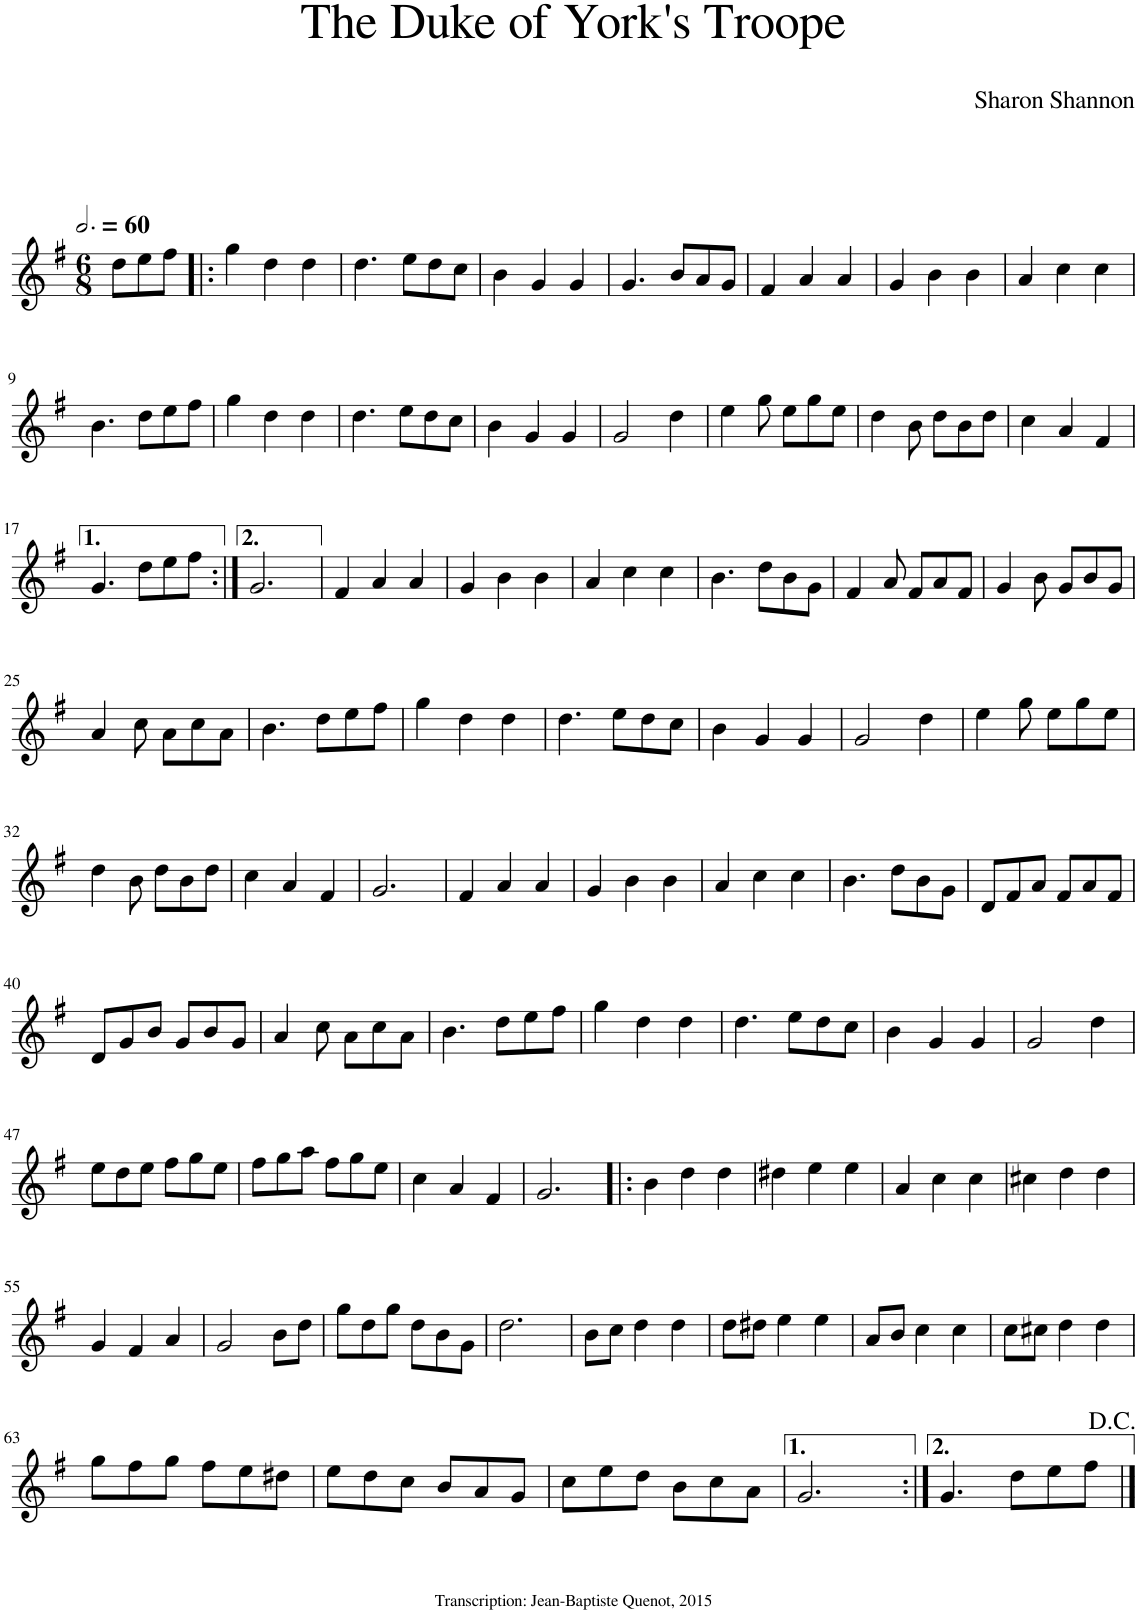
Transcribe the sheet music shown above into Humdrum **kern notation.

**kern
*part1
*staff1
*I"Violon
*I'Vln.
*clefG2
*k[f#]
*M6/8
*MM180
=1
8dd\L
8ee\
8ff#\J
=2!|:
4gg\
4dd\
4dd\
=3
4.dd\
8ee\L
8dd\
8cc\J
=4
4b\
4g/
4g/
=5
4.g/
8b/L
8a/
8g/J
=6
4f#/
4a/
4a/
=7
4g/
4b\
4b\
=8
4a/
4cc\
4cc\
!!LO:LB:g=z
=9
4.b\
8dd\L
8ee\
8ff#\J
=10
4gg\
4dd\
4dd\
=11
4.dd\
8ee\L
8dd\
8cc\J
=12
4b\
4g/
4g/
=13
2g/
4dd\
=14
4ee\
8gg\
8ee\L
8gg\
8ee\J
=15
4dd\
8b\
8dd\L
8b\
8dd\J
=16
4cc\
4a/
4f#/
!!LO:LB:g=z
=17
4.g/
8dd\L
8ee\
8ff#\J
=18:|!
2.g/
=19
4f#/
4a/
4a/
=20
4g/
4b\
4b\
=21
4a/
4cc\
4cc\
=22
4.b\
8dd\L
8b\
8g\J
=23
4f#/
8a/
8f#/L
8a/
8f#/J
=24
4g/
8b\
8g/L
8b/
8g/J
!!LO:LB:g=z
=25
4a/
8cc\
8a\L
8cc\
8a\J
=26
4.b\
8dd\L
8ee\
8ff#\J
=27
4gg\
4dd\
4dd\
=28
4.dd\
8ee\L
8dd\
8cc\J
=29
4b\
4g/
4g/
=30
2g/
4dd\
=31
4ee\
8gg\
8ee\L
8gg\
8ee\J
!!LO:LB:g=z
=32
4dd\
8b\
8dd\L
8b\
8dd\J
=33
4cc\
4a/
4f#/
=34
2.g/
=35
4f#/
4a/
4a/
=36
4g/
4b\
4b\
=37
4a/
4cc\
4cc\
=38
4.b\
8dd\L
8b\
8g\J
=39
8d/L
8f#/
8a/J
8f#/L
8a/
8f#/J
!!LO:LB:g=z
=40
8d/L
8g/
8b/J
8g/L
8b/
8g/J
=41
4a/
8cc\
8a\L
8cc\
8a\J
=42
4.b\
8dd\L
8ee\
8ff#\J
=43
4gg\
4dd\
4dd\
=44
4.dd\
8ee\L
8dd\
8cc\J
=45
4b\
4g/
4g/
=46
2g/
4dd\
!!LO:LB:g=z
=47
8ee\L
8dd\
8ee\J
8ff#\L
8gg\
8ee\J
=48
8ff#\L
8gg\
8aa\J
8ff#\L
8gg\
8ee\J
=49
4cc\
4a/
4f#/
=50
2.g/
=51!|:
4b\
4dd\
4dd\
=52
4dd#X\
4ee\
4ee\
=53
4a/
4cc\
4cc\
=54
4cc#X\
4dd\
4dd\
!!LO:LB:g=z
=55
4g/
4f#/
4a/
=56
2g/
8b\L
8dd\J
=57
8gg\L
8dd\
8gg\J
8dd\L
8b\
8g\J
=58
2.dd\
=59
8b\L
8cc\J
4dd\
4dd\
=60
8dd\L
8dd#X\J
4ee\
4ee\
=61
8a/L
8b/J
4cc\
4cc\
=62
8cc\L
8cc#X\J
4dd\
4dd\
!!LO:LB:g=z
=63
8gg\L
8ff#\
8gg\J
8ff#\L
8ee\
8dd#X\J
=64
8ee\L
8dd\
8cc\J
8b/L
8a/
8g/J
=65
8cc\L
8ee\
8dd\J
8b\L
8cc\
8a\J
=66
2.g/
=67:|!
4.g/
8dd\L
8ee\
8ff#\J
==
*-
